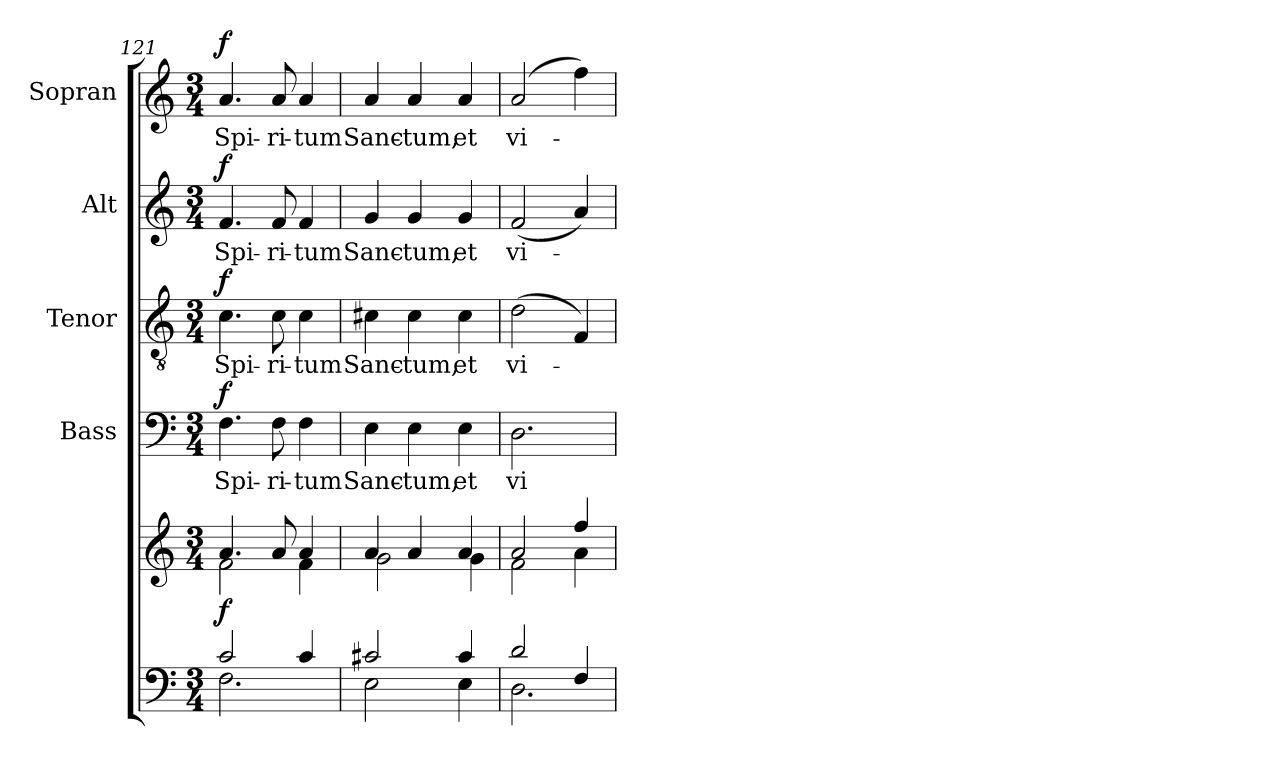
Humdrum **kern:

**kern	**kern	**dynam	**kern	**text	**dynam	**kern	**text	**dynam	**kern	**text	**dynam	**kern	**text	**dynam
*part5	*part5	*part5	*part4	*part4	*part4	*part3	*part3	*part3	*part2	*part2	*part2	*part1	*part1	*part1
*staff6	*staff5	*staff5/6	*staff4	*staff4	*staff4	*staff3	*staff3	*staff3	*staff2	*staff2	*staff2	*staff1	*staff1	*staff1
*	*	*	*I"Bass	*	*	*I"Tenor	*	*	*I"Alt	*	*	*I"Sopran	*	*
*	*	*	*I'B.	*	*	*I'T.	*	*	*I'A.	*	*	*I'S.	*	*
*clefF4	*clefG2	*	*clefF4	*	*	*clefGv2	*	*	*clefG2	*	*	*clefG2	*	*
*k[]	*k[]	*	*k[]	*	*	*k[]	*	*	*k[]	*	*	*k[]	*	*
*C:	*C:	*	*C:	*	*	*C:	*	*	*C:	*	*	*C:	*	*
*M3/4	*M3/4	*	*M3/4	*	*	*M3/4	*	*	*M3/4	*	*	*M3/4	*	*
=121	=121	=121	=121	=121	=121	=121	=121	=121	=121	=121	=121	=121	=121	=121
*^	*^	*	*	*	*	*	*	*	*	*	*	*	*	*
!	!	!	!	!LO:DY:b	!	!LO:LY:b	!LO:DY:a	!	!LO:LY:b	!LO:DY:a	!	!LO:LY:b	!LO:DY:a	!	!LO:LY:b	!LO:DY:a
2c/	2.F\	4.a/	2f\	f	4.F\	Spi-	f	4.c\	Spi-	f	4.f/	Spi-	f	4.a/	Spi-	f
!	!	!	!	!	!	!LO:LY:b	!	!	!LO:LY:b	!	!	!LO:LY:b	!	!	!LO:LY:b	!
.	.	8a/	.	.	8F\	-ri-	.	8c\	-ri-	.	8f/	-ri-	.	8a/	-ri-	.
!	!	!	!	!	!	!LO:LY:b	!	!	!LO:LY:b	!	!	!LO:LY:b	!	!	!LO:LY:b	!
4c/	.	4a/	4f\	.	4F\	-tum	.	4c\	-tum	.	4f/	-tum	.	4a/	-tum	.
!!LO:LB:g=z
=122	=122	=122	=122	=122	=122	=122	=122	=122	=122	=122	=122	=122	=122	=122	=122	=122
!	!	!	!	!	!	!LO:LY:b	!	!	!LO:LY:b	!	!	!LO:LY:b	!	!	!LO:LY:b	!
2c#X/	2E\	4a/	2g\	.	4E\	Sanc-	.	4c#X\	Sanc-	.	4g/	Sanc-	.	4a/	Sanc-	.
!	!	!	!	!	!	!LO:LY:b	!	!	!LO:LY:b	!	!	!LO:LY:b	!	!	!LO:LY:b	!
.	.	4a/	.	.	4E\	-tum,	.	4c#\	-tum,	.	4g/	-tum,	.	4a/	-tum,	.
!	!	!	!	!	!	!LO:LY:b	!	!	!LO:LY:b	!	!	!LO:LY:b	!	!	!LO:LY:b	!
4c#/	4E\	4a/	4g\	.	4E\	et	.	4c#\	et	.	4g/	et	.	4a/	et	.
=123	=123	=123	=123	=123	=123	=123	=123	=123	=123	=123	=123	=123	=123	=123	=123	=123
!	!	!	!	!	!	!LO:LY:b	!	!	!LO:LY:b	!	!	!LO:LY:b	!	!	!LO:LY:b	!
2d/	2.D\	2a/	2f\	.	2.D\	vi-	.	(>2d\	vi-	.	(<2f/	vi-	.	(2a/	vi-	.
4F/	.	4ff/	4a\	.	.	.	.	4F/)	.	.	4a/)	.	.	4ff\)	.	.
*v	*v	*	*	*	*	*	*	*	*	*	*	*	*	*	*	*
*	*v	*v	*	*	*	*	*	*	*	*	*	*	*	*	*
=	=	=	=	=	=	=	=	=	=	=	=	=	=	=
*-	*-	*-	*-	*-	*-	*-	*-	*-	*-	*-	*-	*-	*-	*-
